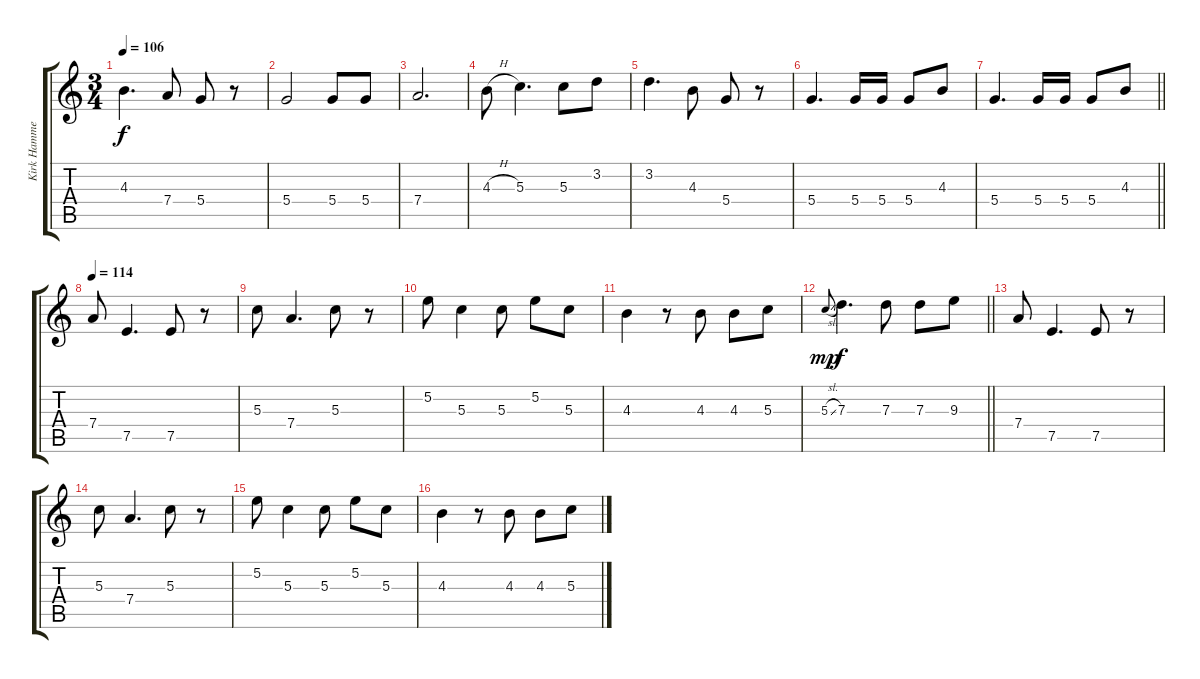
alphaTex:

\track ("Kirk Hammett" "Kirk Hamme") {instrument distortionguitar}
\staff {score tabs}
\tuning (E4 B3 G3 D3 A2 E2) {hide}
\ts (3 4)
\tempo 106
\clef g2
\ks c
4.3.4{d dy f} 7.4.8 5.4.8 r.8 |
5.4.2 5.4.8 5.4.8 |
7.4.2{d} |
4.3{h}.8 5.3.4{d} 5.3.8 3.2.8 |
3.2.4{d} 4.3.8 5.4.8 r.8 |
5.4.4{d} 5.4.16 5.4.16 5.4.8 4.3.8 |
\barLineRight lightlight
5.4.4{d} 5.4.16 5.4.16 5.4.8 4.3.8 |
\tempo 114
7.4.8 7.5.4{d} 7.5.8 r.8 |
5.3.8 7.4.4{d} 5.3.8 r.8 |
5.2.8 5.3.4 5.3.8 5.2.8 5.3.8 |
4.3.4 r.8 4.3.8 4.3.8 5.3.8 |
\barLineRight lightlight
5.3{sl}.8{gr onbeat dy mp} 7.3.4{d dy f} 7.3.8 7.3.8 9.3.8 |
7.4.8 7.5.4{d} 7.5.8 r.8 |
5.3.8 7.4.4{d} 5.3.8 r.8 |
5.2.8 5.3.4 5.3.8 5.2.8 5.3.8 |
4.3.4 r.8 4.3.8 4.3.8 5.3.8
